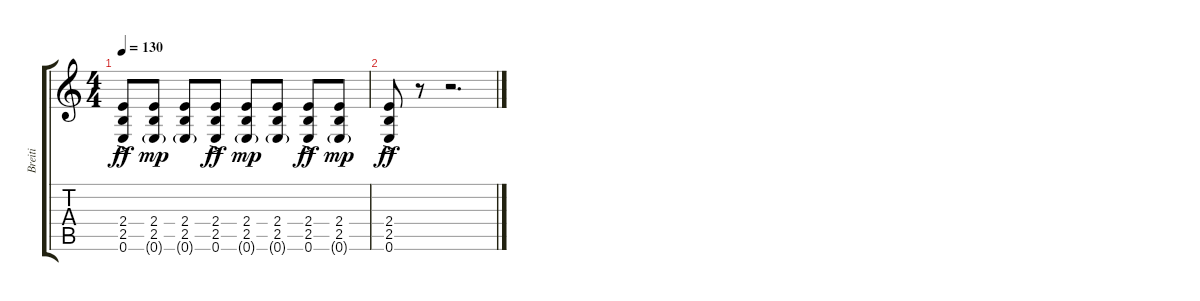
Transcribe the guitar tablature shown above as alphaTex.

\track ("Breiti" "Breiti") {instrument overdrivenguitar}
\staff {score tabs}
\tuning (E4 B3 G3 D3 A2 E2) {hide}
\ts (4 4)
\tempo 130
\clef g2
\ks c
(2.4{ac} 2.5{ac} 0.6{ac}).8{dy ff} (2.4 2.5 0.6{g}).8{dy mp} (2.4 2.5 0.6{g}).8 (2.4{ac} 2.5 0.6{ac}).8{dy ff} (2.4 2.5 0.6{g}).8{dy mp} (2.4 2.5 0.6{g}).8 (2.4 2.5{ac} 0.6{ac}).8{dy ff} (2.4 2.5 0.6{g}).8{dy mp} |
(2.4{ac} 2.5{ac} 0.6{ac}).8{dy ff} r.8 r.2{d}
